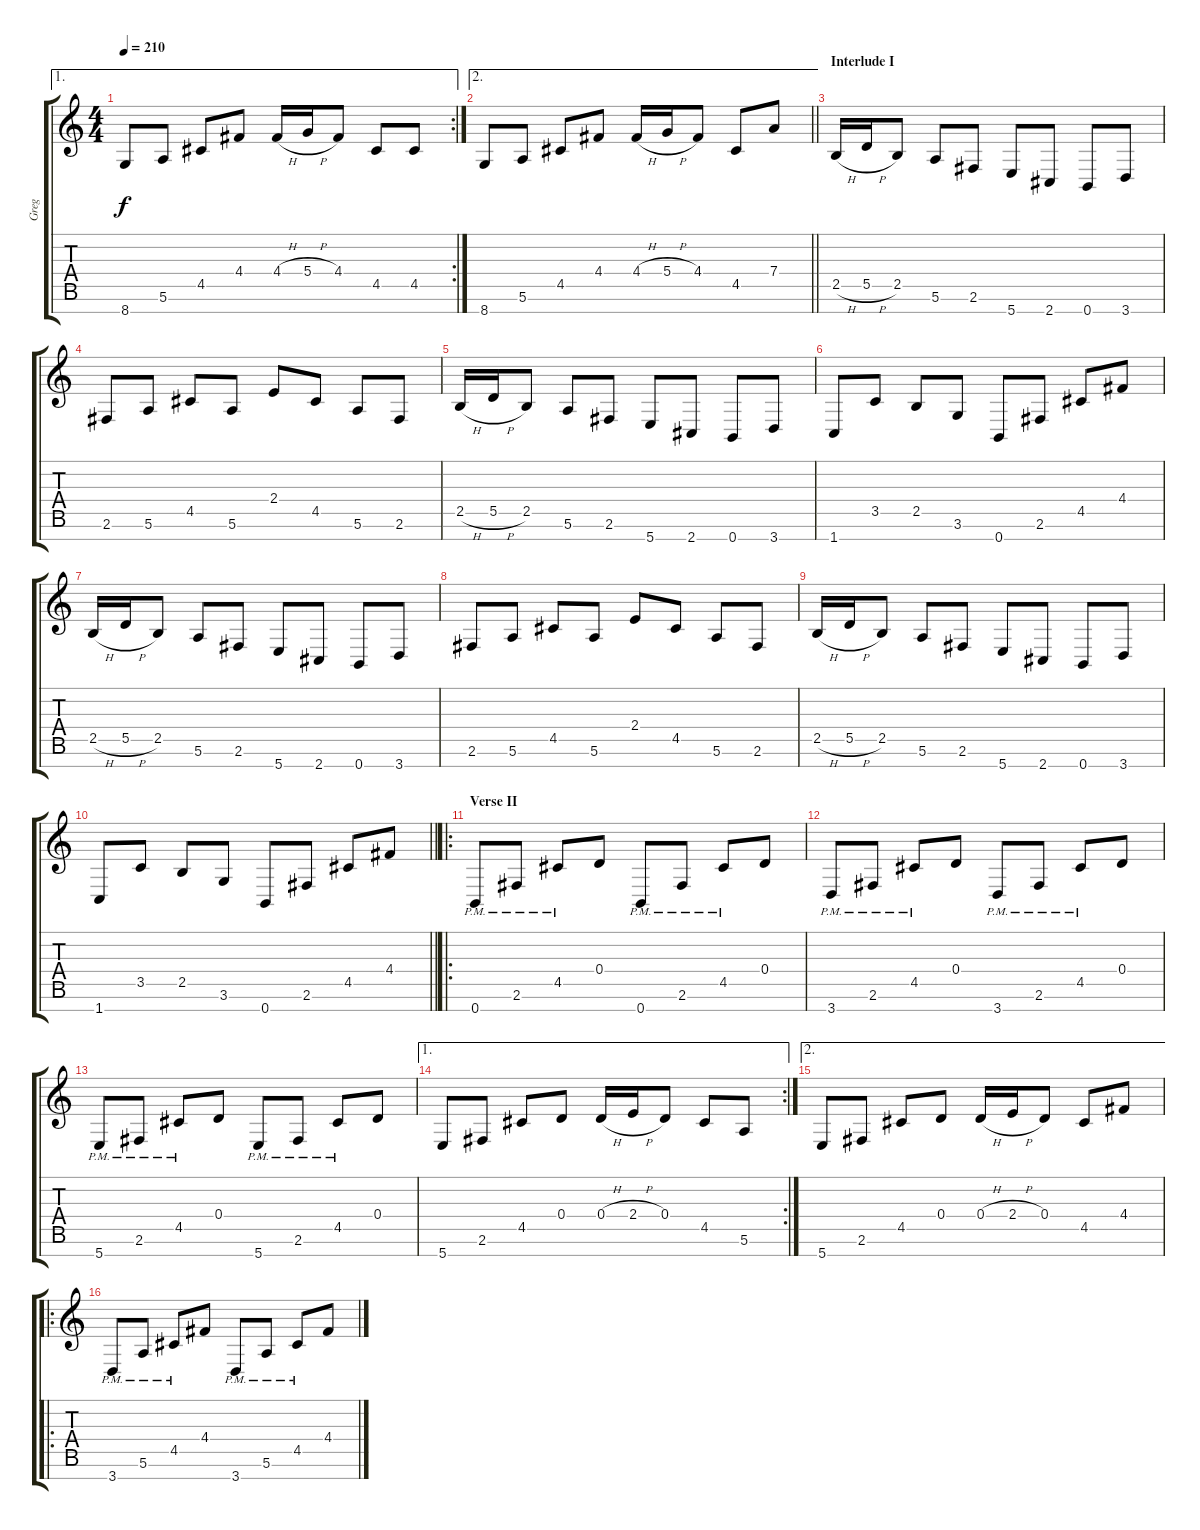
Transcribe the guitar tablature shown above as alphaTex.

\track ("Greg" "Greg") {instrument distortionguitar}
\staff {score tabs}
\tuning (E4 B3 G3 D3 A2 E2 B1) {hide}
\ae 1
\rc 2
\ts (4 4)
\tempo 210
\clef g2
\ks c
8.7.8{dy f} 5.6.8 4.5.8 4.4.8 4.4{h}.16 5.4{h}.16 4.4.8 4.5.8 4.5.8 |
\ae 2
\barLineRight lightlight
8.7.8 5.6.8 4.5.8 4.4.8 4.4{h}.16 5.4{h}.16 4.4.8 4.5.8 7.4.8 |
\section ("" "Interlude I")
2.5{h}.16 5.5{h}.16 2.5.8 5.6.8 2.6.8 5.7.8 2.7.8 0.7.8 3.7.8 |
2.6.8 5.6.8 4.5.8 5.6.8 2.4.8 4.5.8 5.6.8 2.6.8 |
2.5{h}.16 5.5{h}.16 2.5.8 5.6.8 2.6.8 5.7.8 2.7.8 0.7.8 3.7.8 |
1.7.8 3.5.8 2.5.8 3.6.8 0.7.8 2.6.8 4.5.8 4.4.8 |
2.5{h}.16 5.5{h}.16 2.5.8 5.6.8 2.6.8 5.7.8 2.7.8 0.7.8 3.7.8 |
2.6.8 5.6.8 4.5.8 5.6.8 2.4.8 4.5.8 5.6.8 2.6.8 |
2.5{h}.16 5.5{h}.16 2.5.8 5.6.8 2.6.8 5.7.8 2.7.8 0.7.8 3.7.8 |
\barLineRight lightlight
1.7.8 3.5.8 2.5.8 3.6.8 0.7.8 2.6.8 4.5.8 4.4.8 |
\ro
\section ("" "Verse II")
0.7{pm}.8 2.6{pm}.8 4.5{pm}.8 0.4.8 0.7{pm}.8 2.6{pm}.8 4.5{pm}.8 0.4.8 |
3.7{pm}.8 2.6{pm}.8 4.5{pm}.8 0.4.8 3.7{pm}.8 2.6{pm}.8 4.5{pm}.8 0.4.8 |
5.7{pm}.8 2.6{pm}.8 4.5{pm}.8 0.4.8 5.7{pm}.8 2.6{pm}.8 4.5{pm}.8 0.4.8 |
\ae 1
\rc 2
5.7.8 2.6.8 4.5.8 0.4.8 0.4{h}.16 2.4{h}.16 0.4.8 4.5.8 5.6.8 |
\ae 2
5.7.8 2.6.8 4.5.8 0.4.8 0.4{h}.16 2.4{h}.16 0.4.8 4.5.8 4.4.8 |
\ro
3.7{pm}.8 5.6{pm}.8 4.5{pm}.8 4.4.8 3.7{pm}.8 5.6{pm}.8 4.5{pm}.8 4.4.8
